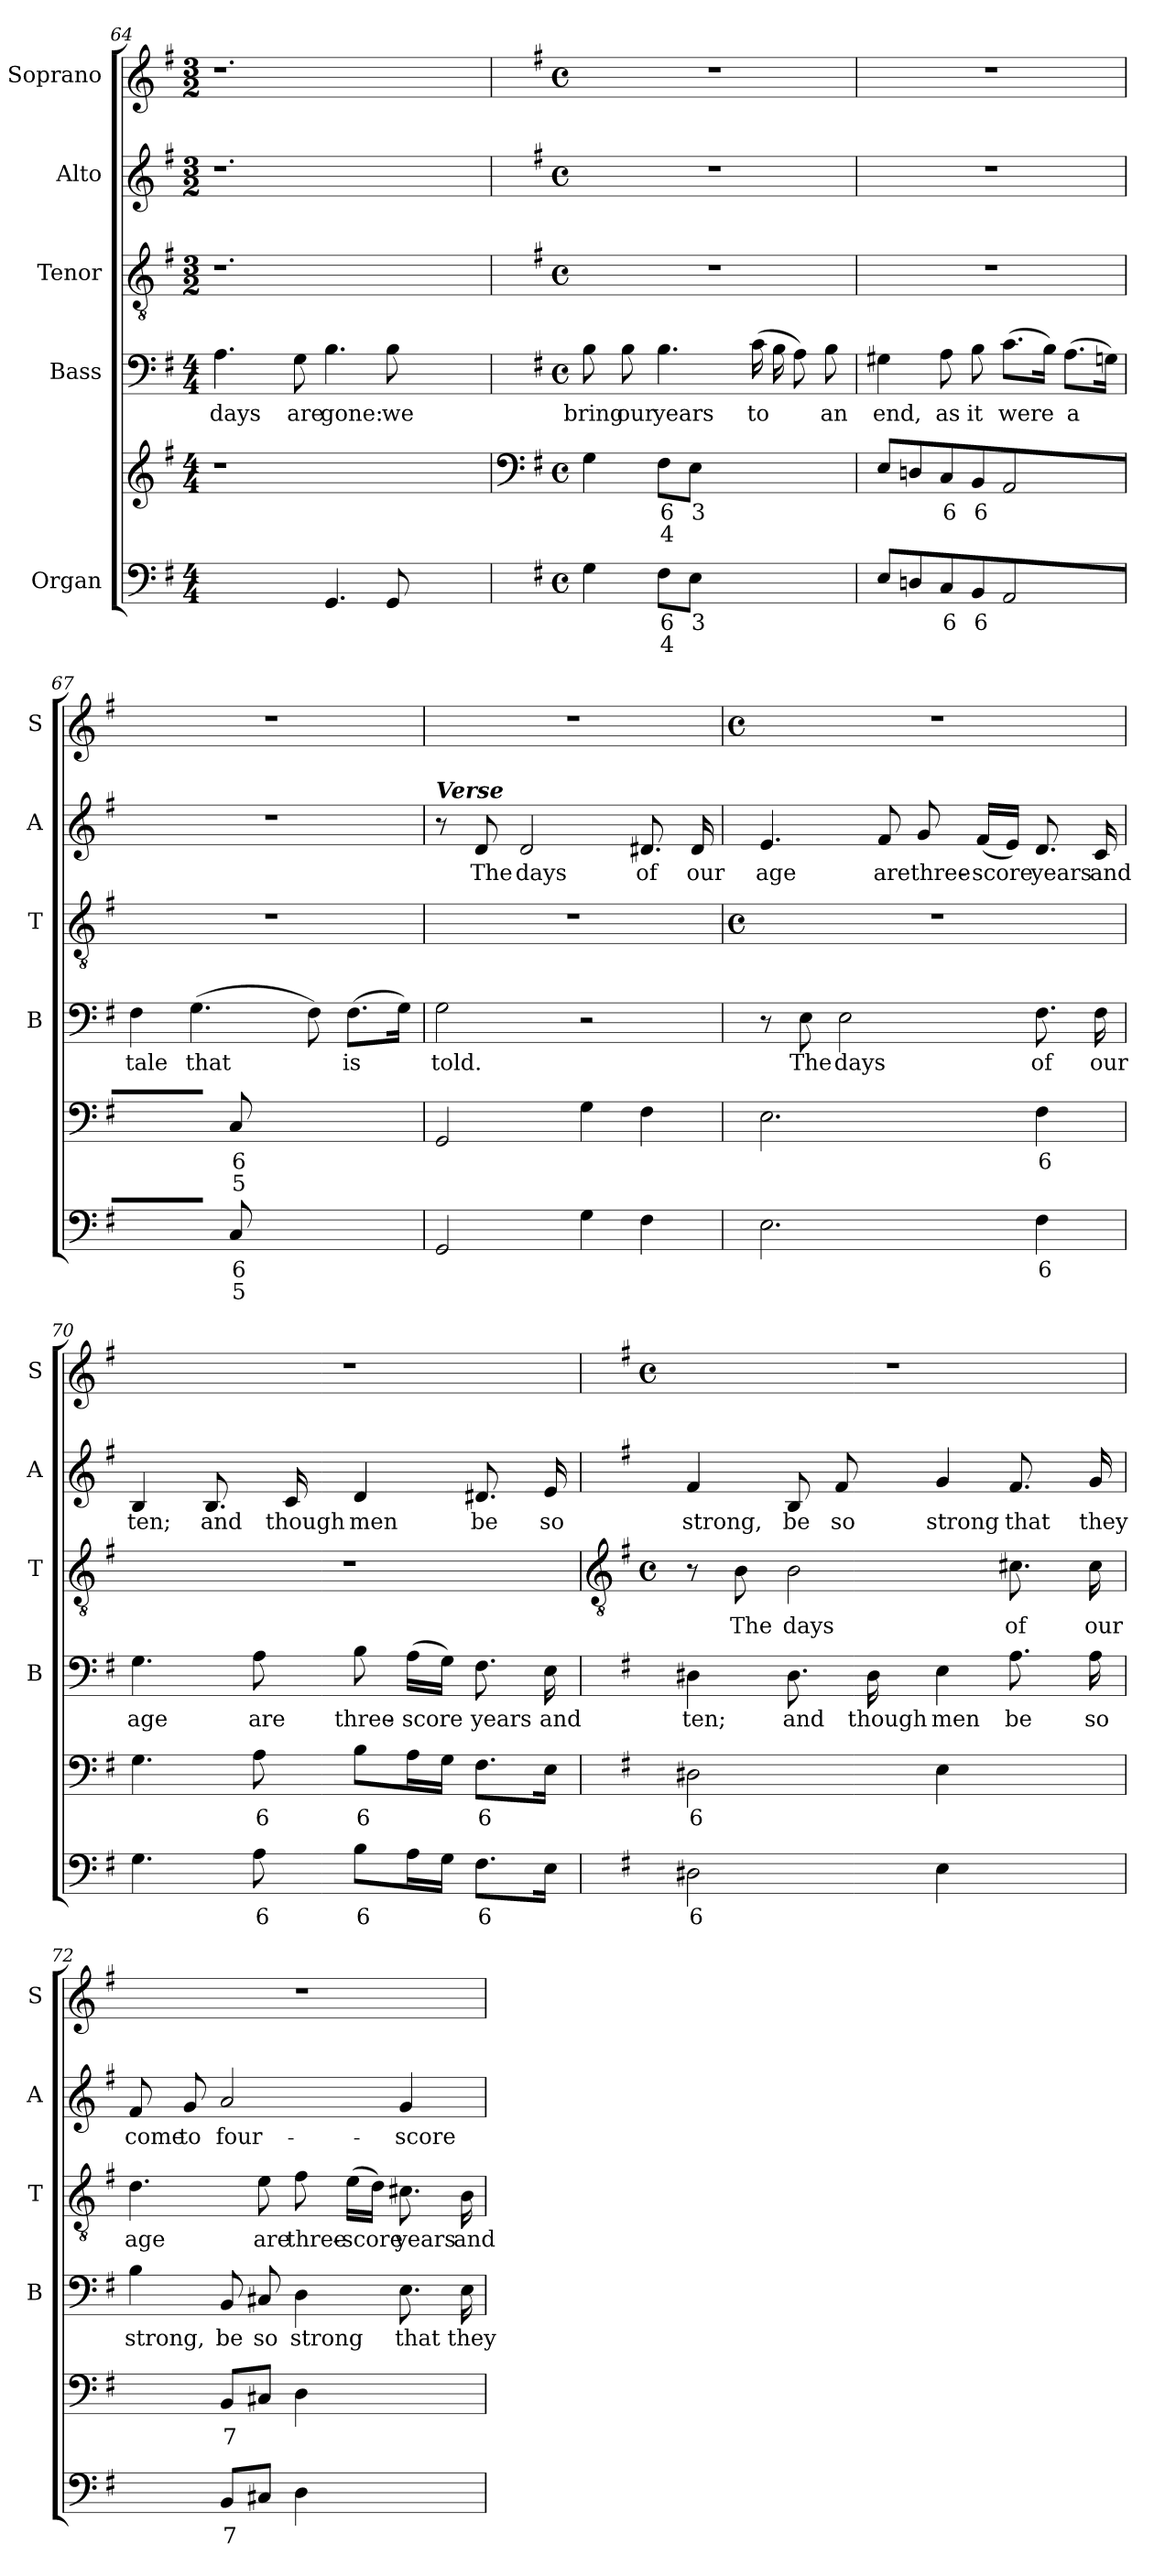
**kern	**text	**text	**kern	**text	**text	**kern	**text	**kern	**text	**kern	**text	**kern
*part5	*part5	*part5	*part5	*part5	*part5	*part4	*part4	*part3	*part3	*part2	*part2	*part1
*staff6	*staff6	*staff6	*staff5	*staff5	*staff5	*staff4	*staff4	*staff3	*staff3	*staff2	*staff2	*staff1
*I"Organ	*	*	*	*	*	*I"Bass	*	*I"Tenor	*	*I"Alto	*	*I"Soprano
*	*	*	*	*	*	*I'B	*	*I'T	*	*I'A	*	*I'S
*clefF4	*	*	*clefG2	*	*	*clefF4	*	*clefGv2	*	*clefG2	*	*clefG2
*k[f#]	*	*	*k[f#]	*	*	*k[f#]	*	*k[f#]	*	*k[f#]	*	*k[f#]
*G:	*	*	*G:	*	*	*G:	*	*G:	*	*G:	*	*G:
*M4/4	*	*	*M4/4	*	*	*M4/4	*	*M3/2	*	*M3/2	*	*M3/2
=64	=64	=64	=64	=64	=64	=64	=64	=64	=64	=64	=64	=64
!	!LO:LY:b	!	!	!	!	!	!LO:LY:b	!	!	!	!	!
[4Dyy	4	.	1r	.	.	4.A	days	1.r	.	1.r	.	1.r
!	!LO:LY:b	!	!	!	!	!	!	!	!	!	!	!
4Dyy]	3	.	.	.	.	.	.	.	.	.	.	.
!	!	!	!	!	!	!	!LO:LY:b	!	!	!	!	!
.	.	.	.	.	.	8G	are	.	.	.	.	.
!	!	!	!	!	!	!	!LO:LY:b	!	!	!	!	!
4.GG	.	.	.	.	.	4.B	gone:	.	.	.	.	.
!	!	!	!	!	!	!	!LO:LY:b	!	!	!	!	!
8GG	.	.	.	.	.	8B	we	.	.	.	.	.
2ryy	.	.	2ryy	.	.	2ryy	.	.	.	.	.	.
!!LO:LB:g=z
=65	=65	=65	=65	=65	=65	=65	=65	=65	=65	=65	=65	=65
*	*	*	*clefF4	*	*	*	*	*	*	*	*	*
*k[f#]	*	*	*k[f#]	*	*	*	*	*	*	*k[f#]	*	*
*G:	*	*	*G:	*	*	*	*	*	*	*G:	*	*
*M4/4	*	*	*M4/4	*	*	*M4/4	*	*M4/4	*	*M4/4	*	*M4/4
*met(c)	*	*	*met(c)	*	*	*met(c)	*	*met(c)	*	*met(c)	*	*met(c)
!	!	!	!	!	!	!	!LO:LY:b	!	!	!	!	!
4G	.	.	4G	.	.	8B	bring	1r	.	1r	.	1r
!	!	!	!	!	!	!	!LO:LY:b	!	!	!	!	!
.	.	.	.	.	.	8B	our	.	.	.	.	.
!	!LO:LY:b	!LO:LY:b	!	!LO:LY:b	!LO:LY:b	!	!LO:LY:b	!	!	!	!	!
8F#L	6	4	8F#L	6	4	4.B	years	.	.	.	.	.
!	!LO:LY:b	!	!	!LO:LY:b	!	!	!	!	!	!	!	!
8EJ	3	.	8EJ	3	.	.	.	.	.	.	.	.
!	!LO:LY:b	!	!	!LO:LY:b	!	!	!	!	!	!	!	!
[4D#Xyy	6	.	[4D#Xyy	6	.	.	.	.	.	.	.	.
!	!	!	!	!	!	!	!LO:LY:b	!	!	!	!	!
.	.	.	.	.	.	(>16cLL	to	.	.	.	.	.
.	.	.	.	.	.	16B	.	.	.	.	.	.
!	!LO:LY:b	!	!	!LO:LY:b	!	!	!	!	!	!	!	!
4D#yy]	5	.	4D#yy]	5	.	8AJ)	.	.	.	.	.	.
!	!	!	!	!	!	!	!LO:LY:b	!	!	!	!	!
.	.	.	.	.	.	8B	an	.	.	.	.	.
=66	=66	=66	=66	=66	=66	=66	=66	=66	=66	=66	=66	=66
!	!	!	!	!	!	!	!LO:LY:b	!	!	!	!	!
8EL	.	.	8EL	.	.	4G#X	end,	1r	.	1r	.	1r
8Dn	.	.	8Dn	.	.	.	.	.	.	.	.	.
!	!LO:LY:b	!	!	!LO:LY:b	!	!	!LO:LY:b	!	!	!	!	!
8C	6	.	8C	6	.	8A	as	.	.	.	.	.
!	!LO:LY:b	!	!	!LO:LY:b	!	!	!LO:LY:b	!	!	!	!	!
8BB	6	.	8BB	6	.	8B	it	.	.	.	.	.
!	!	!	!	!	!	!	!LO:LY:b	!	!	!	!	!
2AA	.	.	2AA	.	.	(>8.cL	were	.	.	.	.	.
.	.	.	.	.	.	16BJ)	.	.	.	.	.	.
!	!	!	!	!	!	!	!LO:LY:b	!	!	!	!	!
.	.	.	.	.	.	(>8.AL	a	.	.	.	.	.
.	.	.	.	.	.	16GnJ)	.	.	.	.	.	.
=67	=67	=67	=67	=67	=67	=67	=67	=67	=67	=67	=67	=67
!	!	!	!	!	!	!	!LO:LY:b	!	!	!	!	!
[4D/yy	.	.	[4D/yy	.	.	4F#	tale	1r	.	1r	.	1r
!	!LO:LY:b	!LO:LY:b	!	!LO:LY:b	!LO:LY:b	!	!LO:LY:b	!	!	!	!	!
8DJyy]	6	4	8DJyy]	6	4	(>4.G	that	.	.	.	.	.
!	!LO:LY:b	!LO:LY:b	!	!LO:LY:b	!LO:LY:b	!	!	!	!	!	!	!
8C	6	5	8C	6	5	.	.	.	.	.	.	.
!	!LO:LY:b	!LO:LY:b	!	!LO:LY:b	!LO:LY:b	!	!	!	!	!	!	!
[4D/yy	5	4	[4D/yy	5	4	.	.	.	.	.	.	.
.	.	.	.	.	.	8F#)	.	.	.	.	.	.
!	!	!LO:LY:b	!	!	!LO:LY:b	!	!LO:LY:b	!	!	!	!	!
4Dyy]	.	3	4Dyy]	.	3	(>8.F#L	is	.	.	.	.	.
.	.	.	.	.	.	16GJ)	.	.	.	.	.	.
=68	=68	=68	=68	=68	=68	=68	=68	=68	=68	=68	=68	=68
!	!	!	!	!	!	!	!	!	!	!LO:TX:a:Bi:t=Verse	!	!
!	!	!	!	!	!	!	!LO:LY:b	!	!	!	!	!
2GG	.	.	2GG	.	.	2G	told.	1r	.	8r	.	1r
!	!	!	!	!	!	!	!	!	!	!	!LO:LY:b	!
.	.	.	.	.	.	.	.	.	.	8d	The	.
!	!	!	!	!	!	!	!	!	!	!	!LO:LY:b	!
.	.	.	.	.	.	.	.	.	.	2d	days	.
4G	.	.	4G	.	.	2r	.	.	.	.	.	.
!	!	!	!	!	!	!	!	!	!	!	!LO:LY:b	!
4F#	.	.	4F#	.	.	.	.	.	.	8.d#X	of	.
!	!	!	!	!	!	!	!	!	!	!	!LO:LY:b	!
.	.	.	.	.	.	.	.	.	.	16d#	our	.
!!LO:LB:g=z
=69	=69	=69	=69	=69	=69	=69	=69	=69	=69	=69	=69	=69
*	*	*	*	*	*	*	*	*M4/4	*	*	*	*M4/4
*	*	*	*	*	*	*	*	*met(c)	*	*	*	*met(c)
!	!	!	!	!	!	!	!	!	!	!	!LO:LY:b	!
2.E	.	.	2.E	.	.	8r	.	1r	.	4.e	age	1r
!	!	!	!	!	!	!	!LO:LY:b	!	!	!	!	!
.	.	.	.	.	.	8E	The	.	.	.	.	.
!	!	!	!	!	!	!	!LO:LY:b	!	!	!	!	!
.	.	.	.	.	.	2E	days	.	.	.	.	.
!	!	!	!	!	!	!	!	!	!	!	!LO:LY:b	!
.	.	.	.	.	.	.	.	.	.	8f#	are	.
!	!	!	!	!	!	!	!	!	!	!	!LO:LY:b	!
.	.	.	.	.	.	.	.	.	.	8g	three-	.
!	!	!	!	!	!	!	!	!	!	!	!LO:LY:b	!
.	.	.	.	.	.	.	.	.	.	(<16f#LL	-score	.
.	.	.	.	.	.	.	.	.	.	16eJJ)	.	.
!	!LO:LY:b	!	!	!LO:LY:b	!	!	!LO:LY:b	!	!	!	!LO:LY:b	!
4F#	6	.	4F#	6	.	8.F#	of	.	.	8.d	years	.
!	!	!	!	!	!	!	!LO:LY:b	!	!	!	!LO:LY:b	!
.	.	.	.	.	.	16F#	our	.	.	16c	and	.
=70	=70	=70	=70	=70	=70	=70	=70	=70	=70	=70	=70	=70
!	!	!	!	!	!	!	!LO:LY:b	!	!	!	!LO:LY:b	!
4.G	.	.	4.G	.	.	4.G	age	1r	.	4B	ten;	1r
!	!	!	!	!	!	!	!	!	!	!	!LO:LY:b	!
.	.	.	.	.	.	.	.	.	.	8.B	and	.
!	!LO:LY:b	!	!	!LO:LY:b	!	!	!LO:LY:b	!	!	!	!	!
8A	6	.	8A	6	.	8A	are	.	.	.	.	.
!	!	!	!	!	!	!	!	!	!	!	!LO:LY:b	!
.	.	.	.	.	.	.	.	.	.	16c	though	.
!	!LO:LY:b	!	!	!LO:LY:b	!	!	!LO:LY:b	!	!	!	!LO:LY:b	!
8BL	6	.	8BL	6	.	8B	three-	.	.	4d	men	.
!	!	!	!	!	!	!	!LO:LY:b	!	!	!	!	!
16AL	.	.	16AL	.	.	(>16ALL	-score	.	.	.	.	.
16GJJ	.	.	16GJJ	.	.	16GJJ)	.	.	.	.	.	.
!	!LO:LY:b	!	!	!LO:LY:b	!	!	!LO:LY:b	!	!	!	!LO:LY:b	!
8.F#L	6	.	8.F#L	6	.	8.F#	years	.	.	8.d#X	be	.
!	!	!	!	!	!	!	!LO:LY:b	!	!	!	!LO:LY:b	!
16EJ	.	.	16EJ	.	.	16E	and	.	.	16e	so	.
!!LO:LB:g=z
=71	=71	=71	=71	=71	=71	=71	=71	=71	=71	=71	=71	=71
*	*	*	*	*	*	*	*	*clefGv2	*	*	*	*
*	*	*	*	*	*	*	*	*k[f#]	*	*	*	*
*	*	*	*	*	*	*	*	*G:	*	*	*	*
*	*	*	*	*	*	*	*	*M4/4	*	*	*	*M4/4
*	*	*	*	*	*	*	*	*met(c)	*	*	*	*met(c)
!	!LO:LY:b	!	!	!LO:LY:b	!	!	!LO:LY:b	!	!	!	!LO:LY:b	!
2D#X	6	.	2D#X	6	.	4D#X	ten;	8r	.	4f#	strong,	1r
!	!	!	!	!	!	!	!	!	!LO:LY:b	!	!	!
.	.	.	.	.	.	.	.	8B	The	.	.	.
!	!	!	!	!	!	!	!LO:LY:b	!	!LO:LY:b	!	!LO:LY:b	!
.	.	.	.	.	.	8.D#	and	2B	days	8B	be	.
!	!	!	!	!	!	!	!	!	!	!	!LO:LY:b	!
.	.	.	.	.	.	.	.	.	.	8f#	so	.
!	!	!	!	!	!	!	!LO:LY:b	!	!	!	!	!
.	.	.	.	.	.	16D#	though	.	.	.	.	.
!	!	!	!	!	!	!	!LO:LY:b	!	!	!	!LO:LY:b	!
4E	.	.	4E	.	.	4E	men	.	.	4g	strong	.
!	!LO:LY:b	!LO:LY:b	!	!LO:LY:b	!LO:LY:b	!	!LO:LY:b	!	!LO:LY:b	!	!LO:LY:b	!
[8Ayy	6	3	[8Ayy	6	3	8.A	be	8.c#X	of	8.f#	that	.
!	!LO:LY:b	!	!	!LO:LY:b	!	!	!	!	!	!	!	!
8Ayy]	7	.	8Ayy]	7	.	.	.	.	.	.	.	.
!	!	!	!	!	!	!	!LO:LY:b	!	!LO:LY:b	!	!LO:LY:b	!
.	.	.	.	.	.	16A	so	16c#	our	16g	they	.
=72	=72	=72	=72	=72	=72	=72	=72	=72	=72	=72	=72	=72
!	!LO:LY:b	!	!	!LO:LY:b	!	!	!LO:LY:b	!	!LO:LY:b	!	!LO:LY:b	!
[8Byy	5	.	[8Byy	5	.	4B	strong,	4.d	age	8f#	come	1r
!	!LO:LY:b	!	!	!LO:LY:b	!	!	!	!	!	!	!LO:LY:b	!
8Byy]	6	.	8Byy]	6	.	.	.	.	.	8g	to	.
!	!LO:LY:b	!	!	!LO:LY:b	!	!	!LO:LY:b	!	!	!	!LO:LY:b	!
8BBL	7	.	8BBL	7	.	8BB	be	.	.	2a	four-	.
!	!	!	!	!	!	!	!LO:LY:b	!	!LO:LY:b	!	!	!
8C#XJ	.	.	8C#XJ	.	.	8C#X	so	8e	are	.	.	.
!	!	!	!	!	!	!	!LO:LY:b	!	!LO:LY:b	!	!	!
4D	.	.	4D	.	.	4D	strong	8f#	three-	.	.	.
!	!	!	!	!	!	!	!	!	!LO:LY:b	!	!	!
.	.	.	.	.	.	.	.	(>16eLL	-score	.	.	.
.	.	.	.	.	.	.	.	16dJJ)	.	.	.	.
!	!LO:LY:b	!	!	!LO:LY:b	!	!	!LO:LY:b	!	!LO:LY:b	!	!LO:LY:b	!
[8Eyy	6	.	[8Eyy	6	.	8.E	that	8.c#X	years	4g	-score	.
!	!LO:LY:b	!	!	!LO:LY:b	!	!	!	!	!	!	!	!
8ELyy]	5	.	8ELyy]	5	.	.	.	.	.	.	.	.
!	!	!	!	!	!	!	!LO:LY:b	!	!LO:LY:b	!	!	!
.	.	.	.	.	.	16E	they	16B	and	.	.	.
=	=	=	=	=	=	=	=	=	=	=	=	=
*-	*-	*-	*-	*-	*-	*-	*-	*-	*-	*-	*-	*-
